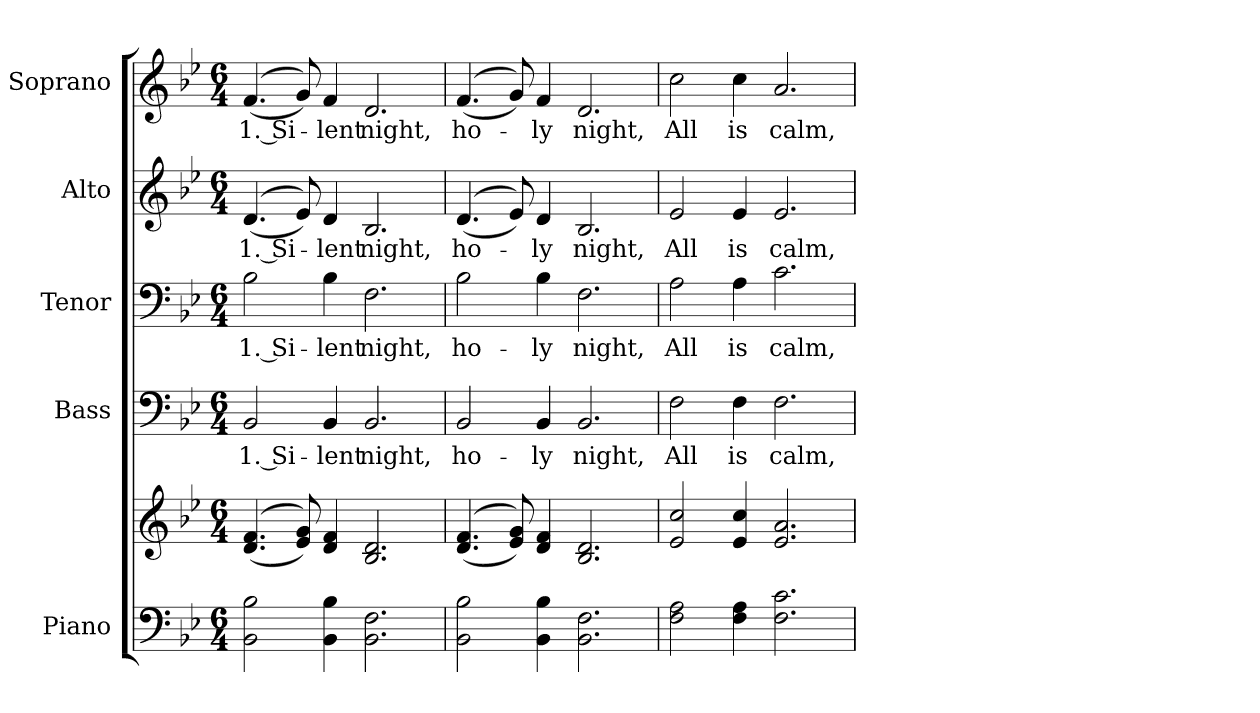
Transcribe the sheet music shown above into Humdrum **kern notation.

**kern	**kern	**kern	**text	**kern	**text	**kern	**text	**kern	**text
*part5	*part5	*part4	*part4	*part3	*part3	*part2	*part2	*part1	*part1
*staff6	*staff5	*staff4	*staff4	*staff3	*staff3	*staff2	*staff2	*staff1	*staff1
*I"Piano	*	*I"Bass	*	*I"Tenor	*	*I"Alto	*	*I"Soprano	*
*I'Pno.	*	*I'B.	*	*I'T.	*	*I'A.	*	*I'S.	*
!!LO:PB:g=z
*clefF4	*clefG2	*clefF4	*	*clefF4	*	*clefG2	*	*clefG2	*
*k[b-e-]	*k[b-e-]	*k[b-e-]	*	*k[b-e-]	*	*k[b-e-]	*	*k[b-e-]	*
*B-:	*B-:	*B-:	*	*B-:	*	*B-:	*	*B-:	*
*M6/4	*M6/4	*M6/4	*	*M6/4	*	*M6/4	*	*M6/4	*
*MM110	*MM110	*MM110	*	*MM110	*	*MM110	*	*MM110	*
=1	=1	=1	=1	=1	=1	=1	=1	=1	=1
!	!	!	!LO:LY:b:color=#000000	!	!	!	!	!	!
!	!	!	!	!	!LO:LY:b:color=#000000	!	!	!	!
!	!	!	!	!	!	!	!LO:LY:b:color=#000000	!	!
!	!	!	!	!	!	!	!	!	!LO:LY:b:color=#000000
2BB-i\ 2B-i	((4.di/ 4.fi	2BB-i/	1. Si-	2B-i\	1. Si-	((4.di/	1. Si-	((4.fi/	1. Si-
.	8e-i/ 8gi))	.	.	.	.	8e-i/))	.	8gi/))	.
!	!	!	!LO:LY:b:color=#000000	!	!	!	!	!	!
!	!	!	!	!	!LO:LY:b:color=#000000	!	!	!	!
!	!	!	!	!	!	!	!LO:LY:b:color=#000000	!	!
!	!	!	!	!	!	!	!	!	!LO:LY:b:color=#000000
4BB-i\ 4B-i	4di/ 4fi	4BB-i/	-lent	4B-i\	-lent	4di/	-lent	4fi/	-lent
!	!	!	!LO:LY:b:color=#000000	!	!	!	!	!	!
!	!	!	!	!	!LO:LY:b:color=#000000	!	!	!	!
!	!	!	!	!	!	!	!LO:LY:b:color=#000000	!	!
!	!	!	!	!	!	!	!	!	!LO:LY:b:color=#000000
2.BB-i\ 2.Fi	2.B-i/ 2.di	2.BB-i/	night,	2.Fi\	night,	2.B-i/	night,	2.di/	night,
=2	=2	=2	=2	=2	=2	=2	=2	=2	=2
!	!	!	!LO:LY:b:color=#000000	!	!	!	!	!	!
!	!	!	!	!	!LO:LY:b:color=#000000	!	!	!	!
!	!	!	!	!	!	!	!LO:LY:b:color=#000000	!	!
!	!	!	!	!	!	!	!	!	!LO:LY:b:color=#000000
2BB-i\ 2B-i	((4.di/ 4.fi	2BB-i/	ho-	2B-i\	ho-	((4.di/	ho-	((4.fi/	ho-
.	8e-i/ 8gi))	.	.	.	.	8e-i/))	.	8gi/))	.
!	!	!	!LO:LY:b:color=#000000	!	!	!	!	!	!
!	!	!	!	!	!LO:LY:b:color=#000000	!	!	!	!
!	!	!	!	!	!	!	!LO:LY:b:color=#000000	!	!
!	!	!	!	!	!	!	!	!	!LO:LY:b:color=#000000
4BB-i\ 4B-i	4di/ 4fi	4BB-i/	-ly	4B-i\	-ly	4di/	-ly	4fi/	-ly
!	!	!	!LO:LY:b:color=#000000	!	!	!	!	!	!
!	!	!	!	!	!LO:LY:b:color=#000000	!	!	!	!
!	!	!	!	!	!	!	!LO:LY:b:color=#000000	!	!
!	!	!	!	!	!	!	!	!	!LO:LY:b:color=#000000
2.BB-i\ 2.Fi	2.B-i/ 2.di	2.BB-i/	night,	2.Fi\	night,	2.B-i/	night,	2.di/	night,
!!LO:PB:g=z
=3	=3	=3	=3	=3	=3	=3	=3	=3	=3
!	!	!	!LO:LY:b:color=#000000	!	!	!	!	!	!
!	!	!	!	!	!LO:LY:b:color=#000000	!	!	!	!
!	!	!	!	!	!	!	!LO:LY:b:color=#000000	!	!
!	!	!	!	!	!	!	!	!	!LO:LY:b:color=#000000
2Fi\ 2Ai	2e-i/ 2cci	2Fi\	All	2Ai\	All	2e-i/	All	2cci\	All
!	!	!	!LO:LY:b:color=#000000	!	!	!	!	!	!
!	!	!	!	!	!LO:LY:b:color=#000000	!	!	!	!
!	!	!	!	!	!	!	!LO:LY:b:color=#000000	!	!
!	!	!	!	!	!	!	!	!	!LO:LY:b:color=#000000
4Fi\ 4Ai	4e-i/ 4cci	4Fi\	is	4Ai\	is	4e-i/	is	4cci\	is
!	!	!	!LO:LY:b:color=#000000	!	!	!	!	!	!
!	!	!	!	!	!LO:LY:b:color=#000000	!	!	!	!
!	!	!	!	!	!	!	!LO:LY:b:color=#000000	!	!
!	!	!	!	!	!	!	!	!	!LO:LY:b:color=#000000
2.Fi\ 2.ci	2.e-i/ 2.ai	2.Fi\	calm,	2.ci\	calm,	2.e-i/	calm,	2.ai/	calm,
=	=	=	=	=	=	=	=	=	=
*-	*-	*-	*-	*-	*-	*-	*-	*-	*-
